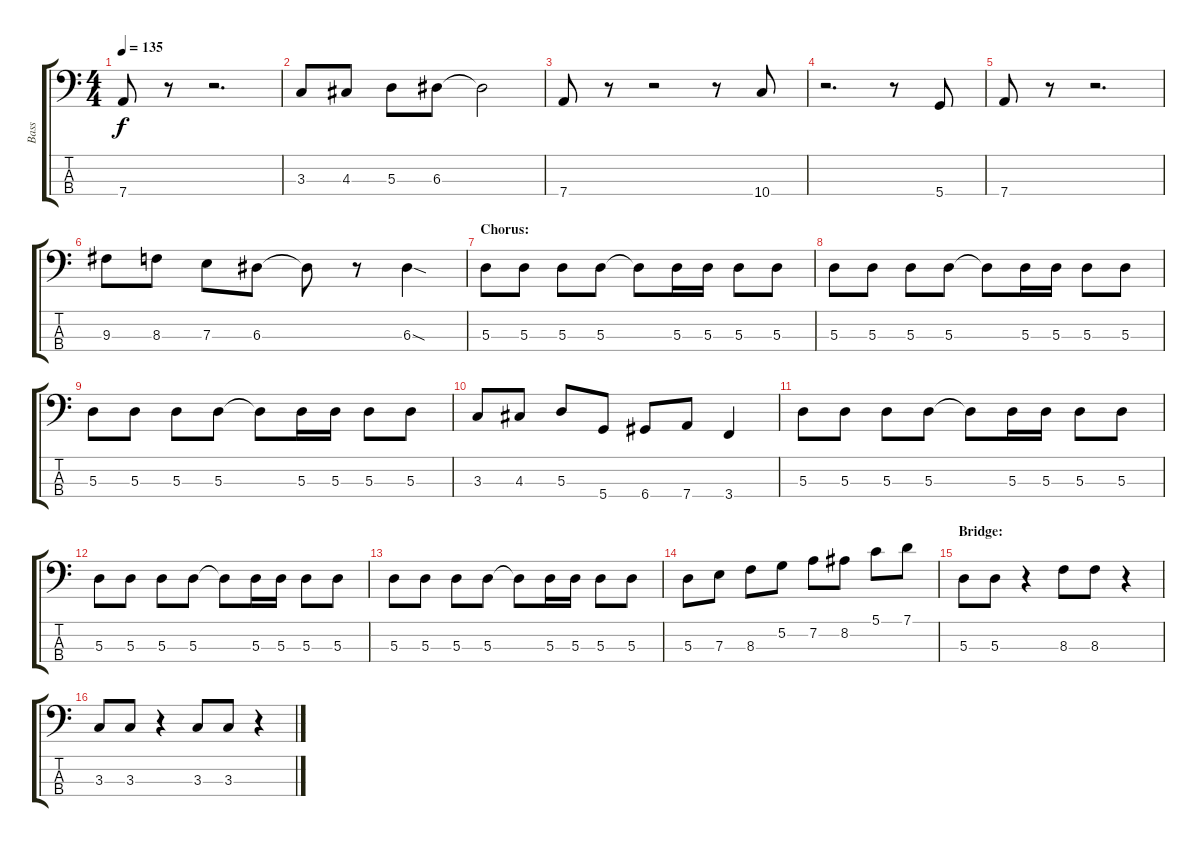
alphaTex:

\track ("Bass" "Bass") {instrument electricbasspick}
\staff {score tabs}
\tuning (G2 D2 A1 D1) {hide}
\ts (4 4)
\tempo 135
\clef f4
\ks c
7.4.8{dy f} r.8 r.2{d} |
3.3.8 4.3.8 5.3.8 6.3.8 6.3{t}.2 |
7.4.8 r.8 r.2 r.8 10.4.8 |
r.2{d} r.8 5.4.8 |
7.4.8 r.8 r.2{d} |
9.3.8 8.3.8 7.3.8 6.3.8 6.3{t}.8 r.8 6.3{sod}.4 |
\section ("" "Chorus:")
5.3.8 5.3.8 5.3.8 5.3.8 5.3{t}.8 5.3.16 5.3.16 5.3.8 5.3.8 |
5.3.8 5.3.8 5.3.8 5.3.8 5.3{t}.8 5.3.16 5.3.16 5.3.8 5.3.8 |
5.3.8 5.3.8 5.3.8 5.3.8 5.3{t}.8 5.3.16 5.3.16 5.3.8 5.3.8 |
3.3.8 4.3.8 5.3.8 5.4.8 6.4.8 7.4.8 3.4.4 |
5.3.8 5.3.8 5.3.8 5.3.8 5.3{t}.8 5.3.16 5.3.16 5.3.8 5.3.8 |
5.3.8 5.3.8 5.3.8 5.3.8 5.3{t}.8 5.3.16 5.3.16 5.3.8 5.3.8 |
5.3.8 5.3.8 5.3.8 5.3.8 5.3{t}.8 5.3.16 5.3.16 5.3.8 5.3.8 |
5.3.8 7.3.8 8.3.8 5.2.8 7.2.8 8.2.8 5.1.8 7.1.8 |
\section ("" "Bridge:")
5.3.8 5.3.8 r.4 8.3.8 8.3.8 r.4 |
3.3.8 3.3.8 r.4 3.3.8 3.3.8 r.4
